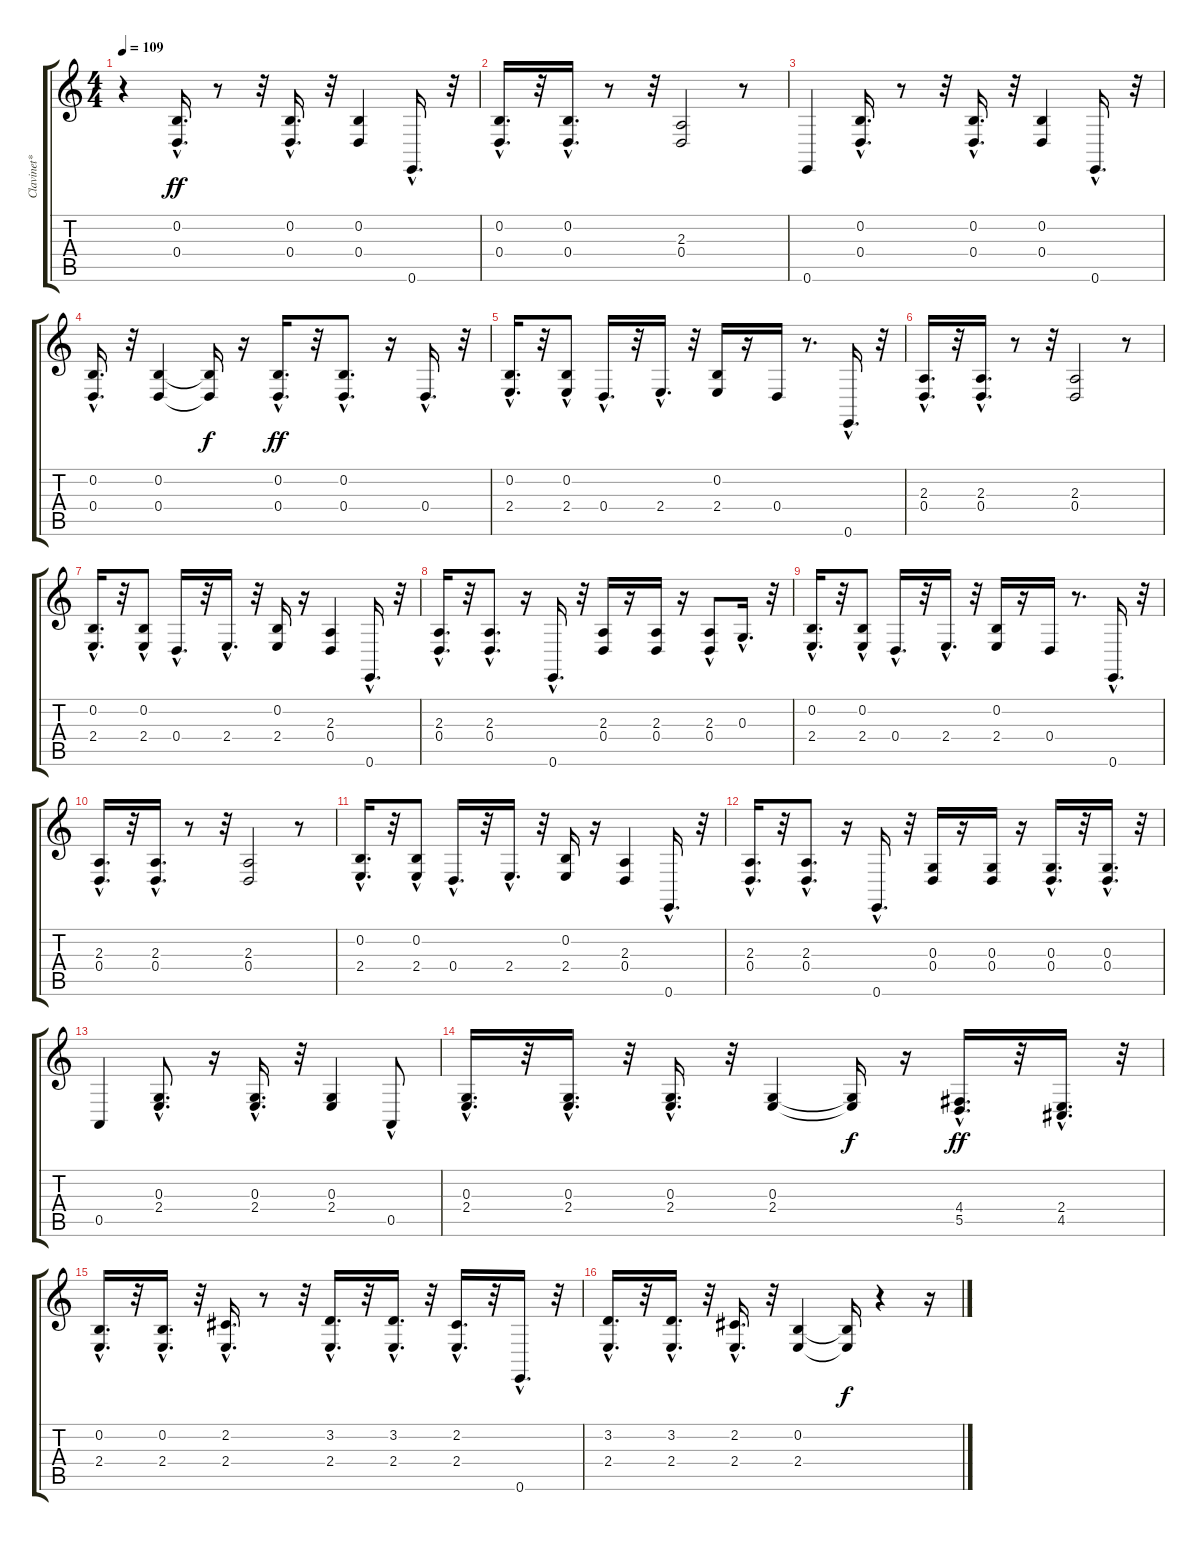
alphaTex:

\track ("Clavinet*" "Clavinet*") {instrument clavinet}
\staff {score tabs}
\tuning (E4 B3 G3 D3 A2 E2) {hide}
\ts (4 4)
\tempo 109
\clef g2
\ks c
r.4{dy ff} (0.2{hac} 0.4{hac}).16{d} r.8 r.32 (0.2{hac} 0.4{hac}).16{d} r.32 (0.2 0.4).4 0.6{hac}.16{d} r.32 |
(0.2{hac} 0.4{hac}).16{d} r.32 (0.2{hac} 0.4{hac}).16{d} r.8 r.32 (2.3 0.4).2 r.8 |
0.6.4 (0.2{hac} 0.4{hac}).16{d} r.8 r.32 (0.2{hac} 0.4{hac}).16{d} r.32 (0.2 0.4).4 0.6{hac}.16{d} r.32 |
(0.2{hac} 0.4{hac}).16{d} r.32 (0.2 0.4).4 (0.2{t} 0.4{t}).16{dy f} r.16 (0.2{hac} 0.4{hac}).16{d dy ff} r.32 (0.2{hac} 0.4{hac}).8{d} r.16 0.4{hac}.16{d} r.32 |
(0.2{hac} 2.4{hac}).16{d} r.32 (0.2{hac} 2.4{hac}).8 0.4{hac}.16{d} r.32 2.4{hac}.16{d} r.32 (0.2 2.4).16 r.16 0.4.16 r.8{d} 0.6{hac}.16{d} r.32 |
(2.3{hac} 0.4{hac}).16{d} r.32 (2.3{hac} 0.4{hac}).16{d} r.8 r.32 (2.3 0.4).2 r.8 |
(0.2{hac} 2.4{hac}).16{d} r.32 (0.2{hac} 2.4{hac}).8 0.4{hac}.16{d} r.32 2.4{hac}.16{d} r.32 (0.2 2.4).16 r.16 (2.3 0.4).4 0.6{hac}.16{d} r.32 |
(2.3{hac} 0.4{hac}).16{d} r.32 (2.3{hac} 0.4{hac}).8{d} r.16 0.6{hac}.16{d} r.32 (2.3 0.4).16 r.16 (2.3 0.4).16 r.16 (2.3{hac} 0.4{hac}).8 0.3{hac}.16{d} r.32 |
(0.2{hac} 2.4{hac}).16{d} r.32 (0.2{hac} 2.4{hac}).8 0.4{hac}.16{d} r.32 2.4{hac}.16{d} r.32 (0.2 2.4).16 r.16 0.4.16 r.8{d} 0.6{hac}.16{d} r.32 |
(2.3{hac} 0.4{hac}).16{d} r.32 (2.3{hac} 0.4{hac}).16{d} r.8 r.32 (2.3 0.4).2 r.8 |
(0.2{hac} 2.4{hac}).16{d} r.32 (0.2{hac} 2.4{hac}).8 0.4{hac}.16{d} r.32 2.4{hac}.16{d} r.32 (0.2 2.4).16 r.16 (2.3 0.4).4 0.6{hac}.16{d} r.32 |
(2.3{hac} 0.4{hac}).16{d} r.32 (2.3{hac} 0.4{hac}).8{d} r.16 0.6{hac}.16{d} r.32 (0.3 0.4).16 r.16 (0.3 0.4).16 r.16 (0.3{hac} 0.4{hac}).16{d} r.32 (0.3{hac} 0.4{hac}).16{d} r.32 |
0.5.4 (0.3{hac} 2.4{hac}).8{d} r.16 (0.3{hac} 2.4{hac}).16{d} r.32 (0.3 2.4).4 0.5{hac}.8 |
(0.3{hac} 2.4{hac}).16{d} r.32 (0.3{hac} 2.4{hac}).16{d} r.32 (0.3{hac} 2.4{hac}).16{d} r.32 (0.3 2.4).4 (0.3{t} 2.4{t}).16{dy f} r.16 (4.4{hac} 5.5{hac}).16{d dy ff} r.32 (2.4{hac} 4.5{hac}).16{d} r.32 |
(0.2{hac} 2.4{hac}).16{d} r.32 (0.2{hac} 2.4{hac}).16{d} r.32 (2.2{hac} 2.4{hac}).16{d} r.8 r.32 (3.2{hac} 2.4{hac}).16{d} r.32 (3.2{hac} 2.4{hac}).16{d} r.32 (2.2{hac} 2.4{hac}).16{d} r.32 0.6{hac}.16{d} r.32 |
(3.2{hac} 2.4{hac}).16{d} r.32 (3.2{hac} 2.4{hac}).16{d} r.32 (2.2{hac} 2.4{hac}).16{d} r.32 (0.2 2.4).4 (0.2{t} 2.4{t}).16{dy f} r.4 r.16
